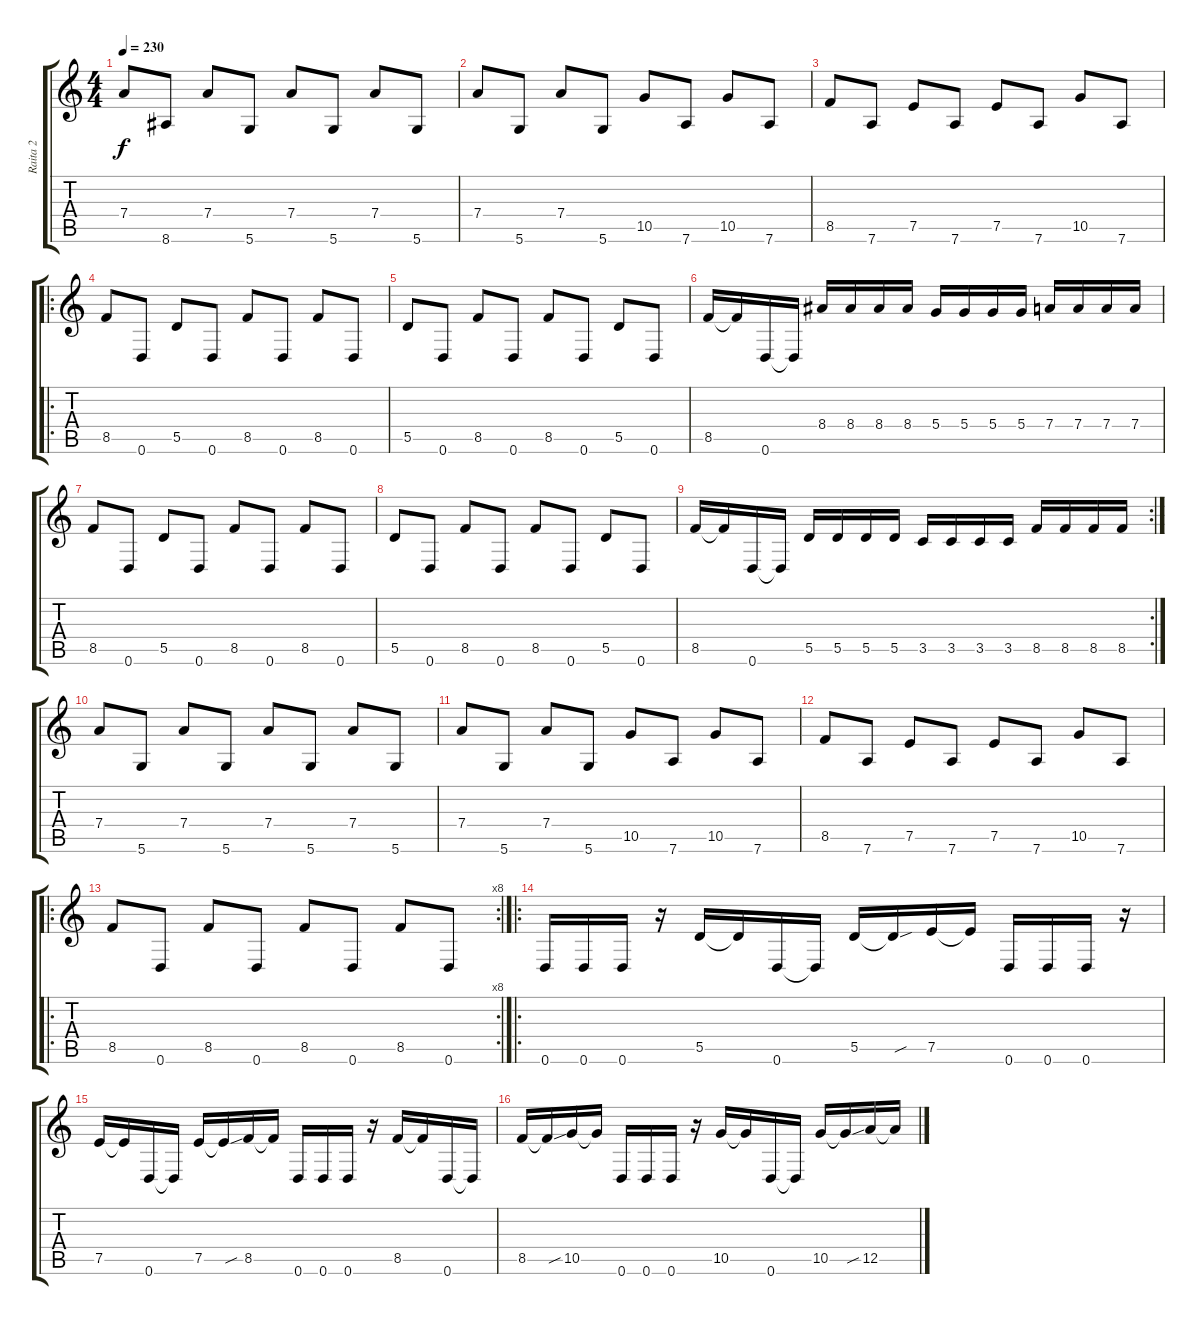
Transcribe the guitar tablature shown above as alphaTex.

\track ("Raita 2" "Raita 2") {instrument distortionguitar}
\staff {score tabs}
\tuning (E4 B3 G3 D3 A2 D2) {hide}
\ts (4 4)
\tempo 230
\clef g2
\ks c
7.4.8{dy f} 8.6.8 7.4.8 5.6.8 7.4.8 5.6.8 7.4.8 5.6.8 |
7.4.8 5.6.8 7.4.8 5.6.8 10.5.8 7.6.8 10.5.8 7.6.8 |
8.5.8 7.6.8 7.5.8 7.6.8 7.5.8 7.6.8 10.5.8 7.6.8 |
\ro
8.5.8 0.6.8 5.5.8 0.6.8 8.5.8 0.6.8 8.5.8 0.6.8 |
5.5.8 0.6.8 8.5.8 0.6.8 8.5.8 0.6.8 5.5.8 0.6.8 |
8.5.16 8.5{t}.16 0.6.16 0.6{t}.16 8.4.16 8.4.16 8.4.16 8.4.16 5.4.16 5.4.16 5.4.16 5.4.16 7.4.16 7.4.16 7.4.16 7.4.16 |
8.5.8 0.6.8 5.5.8 0.6.8 8.5.8 0.6.8 8.5.8 0.6.8 |
5.5.8 0.6.8 8.5.8 0.6.8 8.5.8 0.6.8 5.5.8 0.6.8 |
\rc 2
8.5.16 8.5{t}.16 0.6.16 0.6{t}.16 5.5.16 5.5.16 5.5.16 5.5.16 3.5.16 3.5.16 3.5.16 3.5.16 8.5.16 8.5.16 8.5.16 8.5.16 |
7.4.8 5.6.8 7.4.8 5.6.8 7.4.8 5.6.8 7.4.8 5.6.8 |
7.4.8 5.6.8 7.4.8 5.6.8 10.5.8 7.6.8 10.5.8 7.6.8 |
8.5.8 7.6.8 7.5.8 7.6.8 7.5.8 7.6.8 10.5.8 7.6.8 |
\ro
\rc 8
8.5.8 0.6.8 8.5.8 0.6.8 8.5.8 0.6.8 8.5.8 0.6.8 |
\ro
0.6.16 0.6.16 0.6.16 r.16 5.5.16 5.5{t}.16 0.6.16 0.6{t}.16 5.5.16 5.5{sou t}.16 7.5.16 7.5{t}.16 0.6.16 0.6.16 0.6.16 r.16 |
7.5.16 7.5{t}.16 0.6.16 0.6{t}.16 7.5.16 7.5{sou t}.16 8.5.16 8.5{t}.16 0.6.16 0.6.16 0.6.16 r.16 8.5.16 8.5{t}.16 0.6.16 0.6{t}.16 |
8.5.16 8.5{sou t}.16 10.5.16 10.5{t}.16 0.6.16 0.6.16 0.6.16 r.16 10.5.16 10.5{t}.16 0.6.16 0.6{t}.16 10.5.16 10.5{sou t}.16 12.5.16 12.5{t}.16
